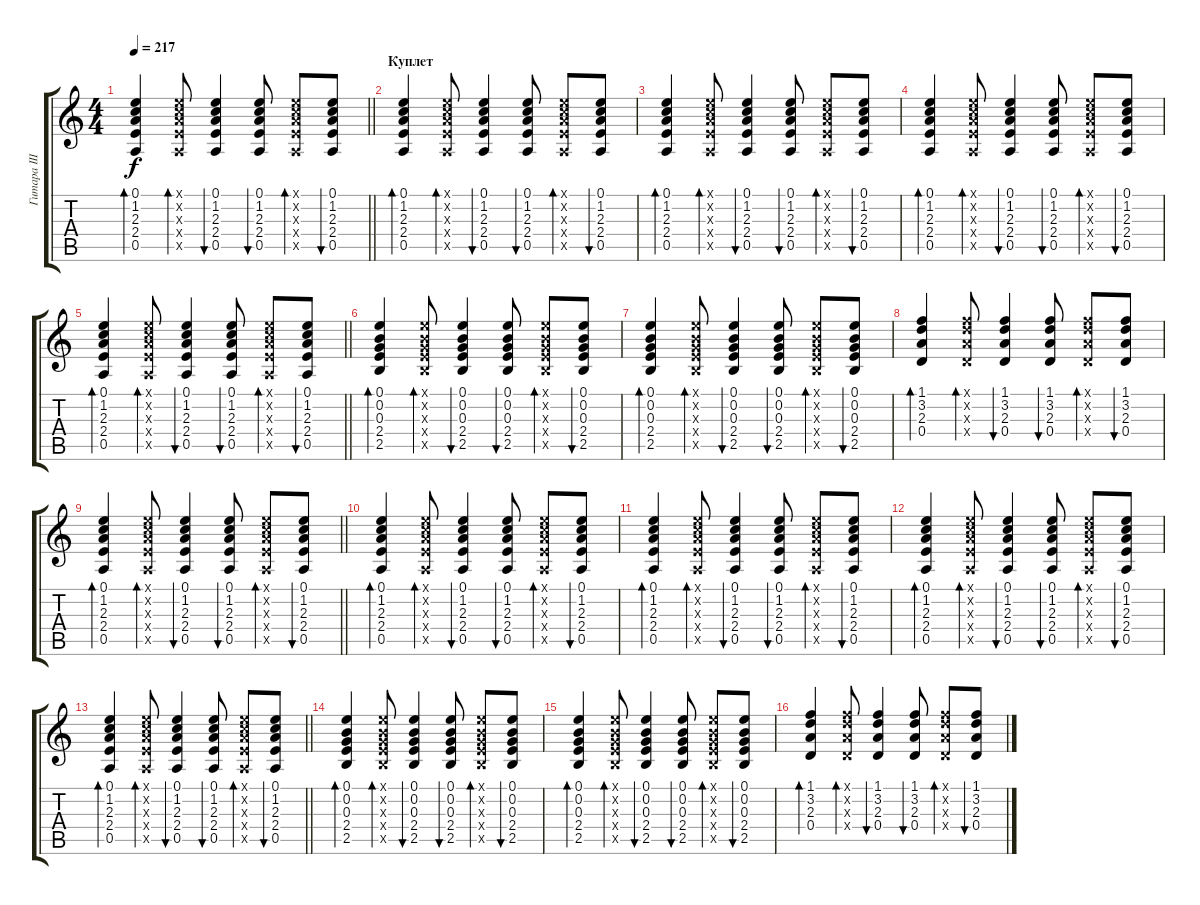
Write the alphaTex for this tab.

\track ("Гитара III" "Гитара III") {instrument acousticguitarsteel}
\staff {score tabs}
\tuning (E4 B3 G3 D3 A2 E2) {hide}
\ts (4 4)
\tempo 217
\clef g2
\barLineRight lightlight
\ks c
(0.1 1.2 2.3 2.4 0.5).4{bd 60 dy f} (0.1{x} 1.2{x} 2.3{x} 2.4{x} 0.5{x}).8{bd 60} (0.1 1.2 2.3 2.4 0.5).4{bu 60} (0.1 1.2 2.3 2.4 0.5).8{bu 60} (0.1{x} 1.2{x} 2.3{x} 2.4{x} 0.5{x}).8{bd 60} (0.1 1.2 2.3 2.4 0.5).8{bu 60} |
\section ("" "Куплет")
(0.1 1.2 2.3 2.4 0.5).4{bd 60} (0.1{x} 1.2{x} 2.3{x} 2.4{x} 0.5{x}).8{bd 60} (0.1 1.2 2.3 2.4 0.5).4{bu 60} (0.1 1.2 2.3 2.4 0.5).8{bu 60} (0.1{x} 1.2{x} 2.3{x} 2.4{x} 0.5{x}).8{bd 60} (0.1 1.2 2.3 2.4 0.5).8{bu 60} |
(0.1 1.2 2.3 2.4 0.5).4{bd 60} (0.1{x} 1.2{x} 2.3{x} 2.4{x} 0.5{x}).8{bd 60} (0.1 1.2 2.3 2.4 0.5).4{bu 60} (0.1 1.2 2.3 2.4 0.5).8{bu 60} (0.1{x} 1.2{x} 2.3{x} 2.4{x} 0.5{x}).8{bd 60} (0.1 1.2 2.3 2.4 0.5).8{bu 60} |
(0.1 1.2 2.3 2.4 0.5).4{bd 60} (0.1{x} 1.2{x} 2.3{x} 2.4{x} 0.5{x}).8{bd 60} (0.1 1.2 2.3 2.4 0.5).4{bu 60} (0.1 1.2 2.3 2.4 0.5).8{bu 60} (0.1{x} 1.2{x} 2.3{x} 2.4{x} 0.5{x}).8{bd 60} (0.1 1.2 2.3 2.4 0.5).8{bu 60} |
\barLineRight lightlight
(0.1 1.2 2.3 2.4 0.5).4{bd 60} (0.1{x} 1.2{x} 2.3{x} 2.4{x} 0.5{x}).8{bd 60} (0.1 1.2 2.3 2.4 0.5).4{bu 60} (0.1 1.2 2.3 2.4 0.5).8{bu 60} (0.1{x} 1.2{x} 2.3{x} 2.4{x} 0.5{x}).8{bd 60} (0.1 1.2 2.3 2.4 0.5).8{bu 60} |
(0.1 0.2 0.3 2.4 2.5).4{bd 60} (0.1{x} 0.2{x} 0.3{x} 2.4{x} 2.5{x}).8{bd 60} (0.1 0.2 0.3 2.4 2.5).4{bu 60} (0.1 0.2 0.3 2.4 2.5).8{bu 60} (0.1{x} 0.2{x} 0.3{x} 2.4{x} 2.5{x}).8{bd 60} (0.1 0.2 0.3 2.4 2.5).8{bu 60} |
(0.1 0.2 0.3 2.4 2.5).4{bd 60} (0.1{x} 0.2{x} 0.3{x} 2.4{x} 2.5{x}).8{bd 60} (0.1 0.2 0.3 2.4 2.5).4{bu 60} (0.1 0.2 0.3 2.4 2.5).8{bu 60} (0.1{x} 0.2{x} 0.3{x} 2.4{x} 2.5{x}).8{bd 60} (0.1 0.2 0.3 2.4 2.5).8{bu 60} |
(1.1 3.2 2.3 0.4).4{bd 60} (1.1{x} 3.2{x} 2.3{x} 0.4{x}).8{bd 60} (1.1 3.2 2.3 0.4).4{bu 60} (1.1 3.2 2.3 0.4).8{bu 60} (1.1{x} 3.2{x} 2.3{x} 0.4{x}).8{bd 60} (1.1 3.2 2.3 0.4).8{bu 60} |
\barLineRight lightlight
(0.1 1.2 2.3 2.4 0.5).4{bd 60} (0.1{x} 1.2{x} 2.3{x} 2.4{x} 0.5{x}).8{bd 60} (0.1 1.2 2.3 2.4 0.5).4{bu 60} (0.1 1.2 2.3 2.4 0.5).8{bu 60} (0.1{x} 1.2{x} 2.3{x} 2.4{x} 0.5{x}).8{bd 60} (0.1 1.2 2.3 2.4 0.5).8{bu 60} |
(0.1 1.2 2.3 2.4 0.5).4{bd 60} (0.1{x} 1.2{x} 2.3{x} 2.4{x} 0.5{x}).8{bd 60} (0.1 1.2 2.3 2.4 0.5).4{bu 60} (0.1 1.2 2.3 2.4 0.5).8{bu 60} (0.1{x} 1.2{x} 2.3{x} 2.4{x} 0.5{x}).8{bd 60} (0.1 1.2 2.3 2.4 0.5).8{bu 60} |
(0.1 1.2 2.3 2.4 0.5).4{bd 60} (0.1{x} 1.2{x} 2.3{x} 2.4{x} 0.5{x}).8{bd 60} (0.1 1.2 2.3 2.4 0.5).4{bu 60} (0.1 1.2 2.3 2.4 0.5).8{bu 60} (0.1{x} 1.2{x} 2.3{x} 2.4{x} 0.5{x}).8{bd 60} (0.1 1.2 2.3 2.4 0.5).8{bu 60} |
(0.1 1.2 2.3 2.4 0.5).4{bd 60} (0.1{x} 1.2{x} 2.3{x} 2.4{x} 0.5{x}).8{bd 60} (0.1 1.2 2.3 2.4 0.5).4{bu 60} (0.1 1.2 2.3 2.4 0.5).8{bu 60} (0.1{x} 1.2{x} 2.3{x} 2.4{x} 0.5{x}).8{bd 60} (0.1 1.2 2.3 2.4 0.5).8{bu 60} |
\barLineRight lightlight
(0.1 1.2 2.3 2.4 0.5).4{bd 60} (0.1{x} 1.2{x} 2.3{x} 2.4{x} 0.5{x}).8{bd 60} (0.1 1.2 2.3 2.4 0.5).4{bu 60} (0.1 1.2 2.3 2.4 0.5).8{bu 60} (0.1{x} 1.2{x} 2.3{x} 2.4{x} 0.5{x}).8{bd 60} (0.1 1.2 2.3 2.4 0.5).8{bu 60} |
(0.1 0.2 0.3 2.4 2.5).4{bd 60} (0.1{x} 0.2{x} 0.3{x} 2.4{x} 2.5{x}).8{bd 60} (0.1 0.2 0.3 2.4 2.5).4{bu 60} (0.1 0.2 0.3 2.4 2.5).8{bu 60} (0.1{x} 0.2{x} 0.3{x} 2.4{x} 2.5{x}).8{bd 60} (0.1 0.2 0.3 2.4 2.5).8{bu 60} |
(0.1 0.2 0.3 2.4 2.5).4{bd 60} (0.1{x} 0.2{x} 0.3{x} 2.4{x} 2.5{x}).8{bd 60} (0.1 0.2 0.3 2.4 2.5).4{bu 60} (0.1 0.2 0.3 2.4 2.5).8{bu 60} (0.1{x} 0.2{x} 0.3{x} 2.4{x} 2.5{x}).8{bd 60} (0.1 0.2 0.3 2.4 2.5).8{bu 60} |
(1.1 3.2 2.3 0.4).4{bd 60} (1.1{x} 3.2{x} 2.3{x} 0.4{x}).8{bd 60} (1.1 3.2 2.3 0.4).4{bu 60} (1.1 3.2 2.3 0.4).8{bu 60} (1.1{x} 3.2{x} 2.3{x} 0.4{x}).8{bd 60} (1.1 3.2 2.3 0.4).8{bu 60}
